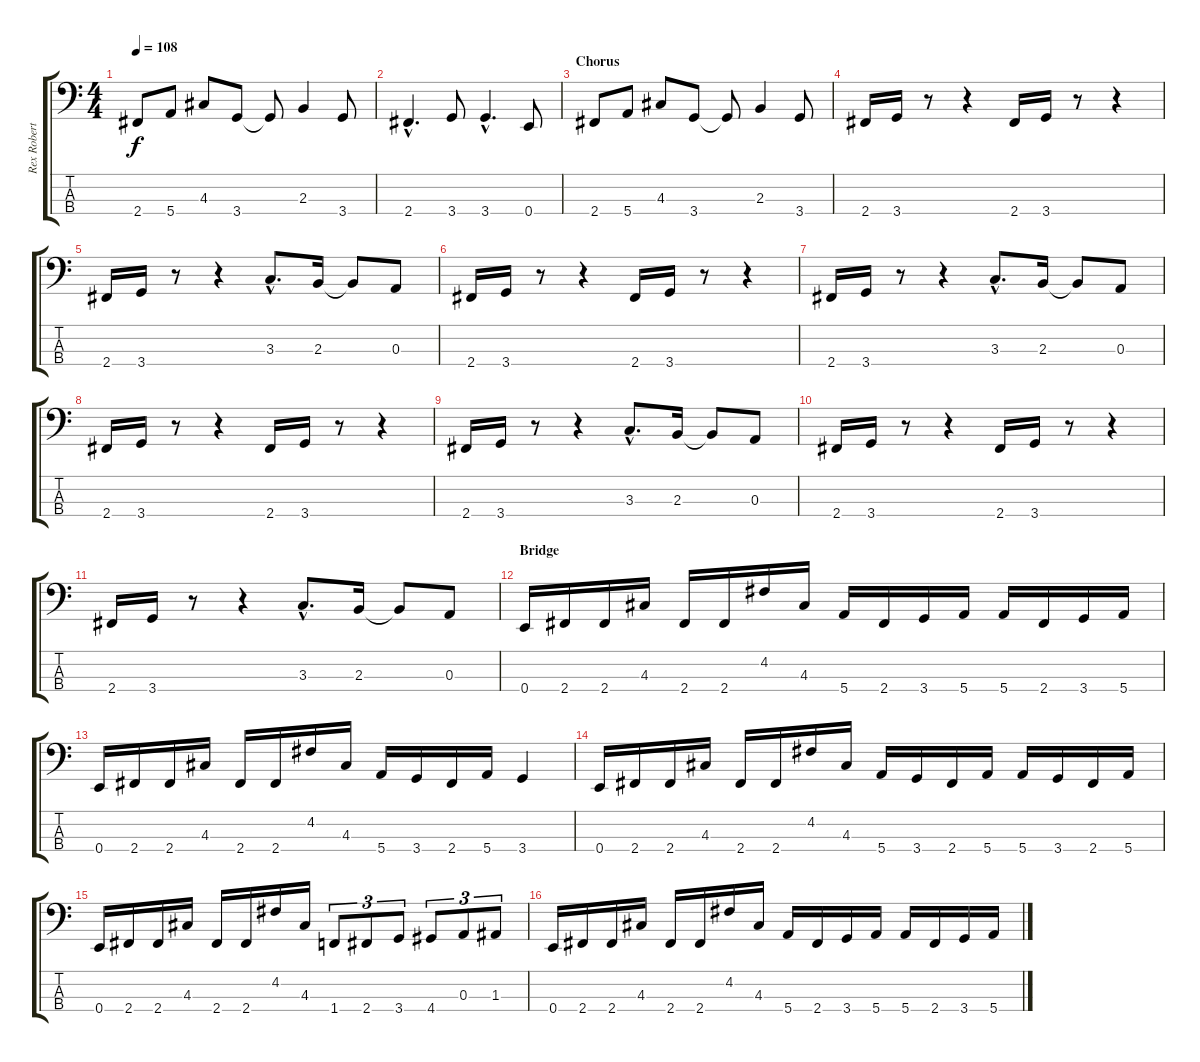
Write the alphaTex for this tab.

\track ("Rex Robert Brown" "Rex Robert") {instrument electricbasspick}
\staff {score tabs}
\tuning (G2 D2 A1 E1) {hide}
\ts (4 4)
\tempo 108
\clef f4
\ks c
2.4.8{dy f} 5.4.8 4.3.8 3.4.8 3.4{t}.8 2.3.4 3.4.8 |
2.4{hac}.4{d} 3.4.8 3.4{hac}.4{d} 0.4.8 |
\section ("" "Chorus")
2.4.8 5.4.8 4.3.8 3.4.8 3.4{t}.8 2.3.4 3.4.8 |
2.4.16 3.4.16 r.8 r.4 2.4.16 3.4.16 r.8 r.4 |
2.4.16 3.4.16 r.8 r.4 3.3{hac}.8{d} 2.3.16 2.3{t}.8 0.3.8 |
2.4.16 3.4.16 r.8 r.4 2.4.16 3.4.16 r.8 r.4 |
2.4.16 3.4.16 r.8 r.4 3.3{hac}.8{d} 2.3.16 2.3{t}.8 0.3.8 |
2.4.16 3.4.16 r.8 r.4 2.4.16 3.4.16 r.8 r.4 |
2.4.16 3.4.16 r.8 r.4 3.3{hac}.8{d} 2.3.16 2.3{t}.8 0.3.8 |
2.4.16 3.4.16 r.8 r.4 2.4.16 3.4.16 r.8 r.4 |
2.4.16 3.4.16 r.8 r.4 3.3{hac}.8{d} 2.3.16 2.3{t}.8 0.3.8 |
\section ("" "Bridge")
0.4.16 2.4.16 2.4.16 4.3.16 2.4.16 2.4.16 4.2.16 4.3.16 5.4.16 2.4.16 3.4.16 5.4.16 5.4.16 2.4.16 3.4.16 5.4.16 |
0.4.16 2.4.16 2.4.16 4.3.16 2.4.16 2.4.16 4.2.16 4.3.16 5.4.16 3.4.16 2.4.16 5.4.16 3.4.4 |
0.4.16 2.4.16 2.4.16 4.3.16 2.4.16 2.4.16 4.2.16 4.3.16 5.4.16 3.4.16 2.4.16 5.4.16 5.4.16 3.4.16 2.4.16 5.4.16 |
0.4.16 2.4.16 2.4.16 4.3.16 2.4.16 2.4.16 4.2.16 4.3.16 1.4.8{tu (3 2)} 2.4.8{tu (3 2)} 3.4.8{tu (3 2)} 4.4.8{tu (3 2)} 0.3.8{tu (3 2)} 1.3.8{tu (3 2)} |
0.4.16 2.4.16 2.4.16 4.3.16 2.4.16 2.4.16 4.2.16 4.3.16 5.4.16 2.4.16 3.4.16 5.4.16 5.4.16 2.4.16 3.4.16 5.4.16
